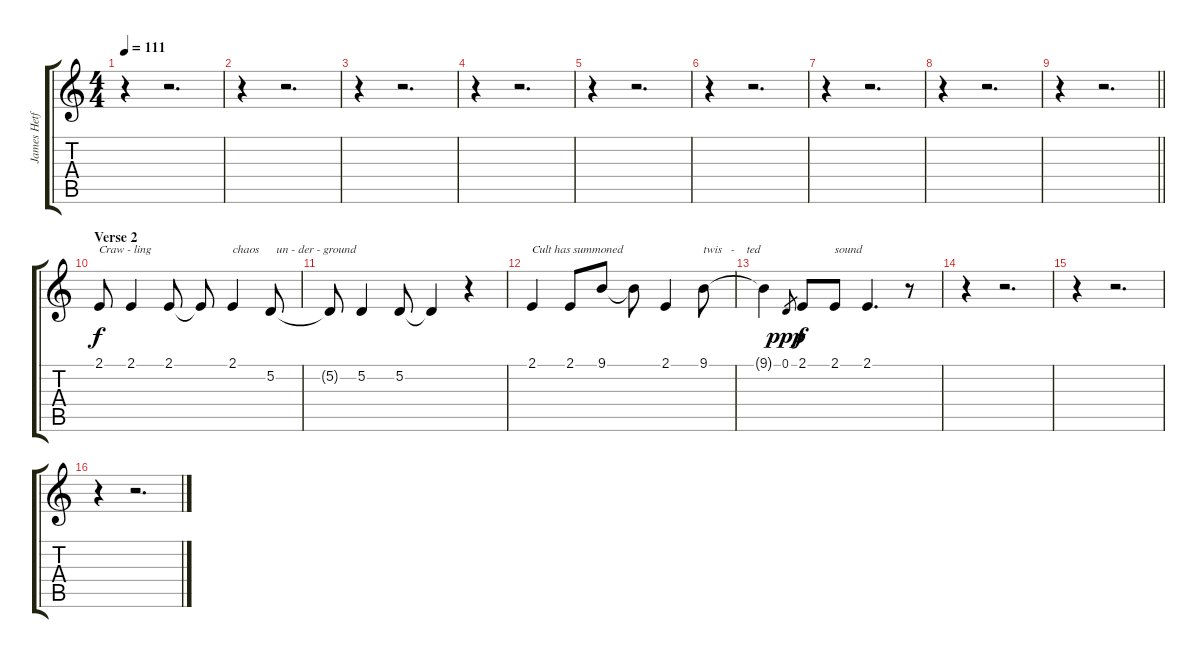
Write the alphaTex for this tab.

\track ("James Hetfield (Vocals)" "James Hetf") {instrument altosax}
\staff {score tabs}
\tuning (D4 A3 F3 C3 G2 D2) {hide}
\ts (4 4)
\tempo 111
\clef g2
\ks c
r.4{dy f} r.2{d} |
r.4 r.2{d} |
r.4 r.2{d} |
r.4 r.2{d} |
r.4 r.2{d} |
r.4 r.2{d} |
r.4 r.2{d} |
r.4 r.2{d} |
\barLineRight lightlight
r.4 r.2{d} |
\section ("" "Verse 2")
2.1.8{txt "Craw - ling "} 2.1.4 2.1.8 2.1{t}.8 2.1.4{txt "chaos"} 5.2.8{txt "  un - der - ground"} |
5.2{t}.8 5.2.4 5.2.8 5.2{t}.4 r.4 |
2.1.4{txt "Cult has summoned"} 2.1.8 9.1.8 9.1{t}.8 2.1.4 9.1.8{txt "twis   -    ted "} |
9.1{t}.4 0.1.8{gr dy ppp} 2.1.8{dy f} 2.1.8{txt "sound"} 2.1.4{d} r.8 |
r.4 r.2{d} |
r.4 r.2{d} |
r.4 r.2{d}
